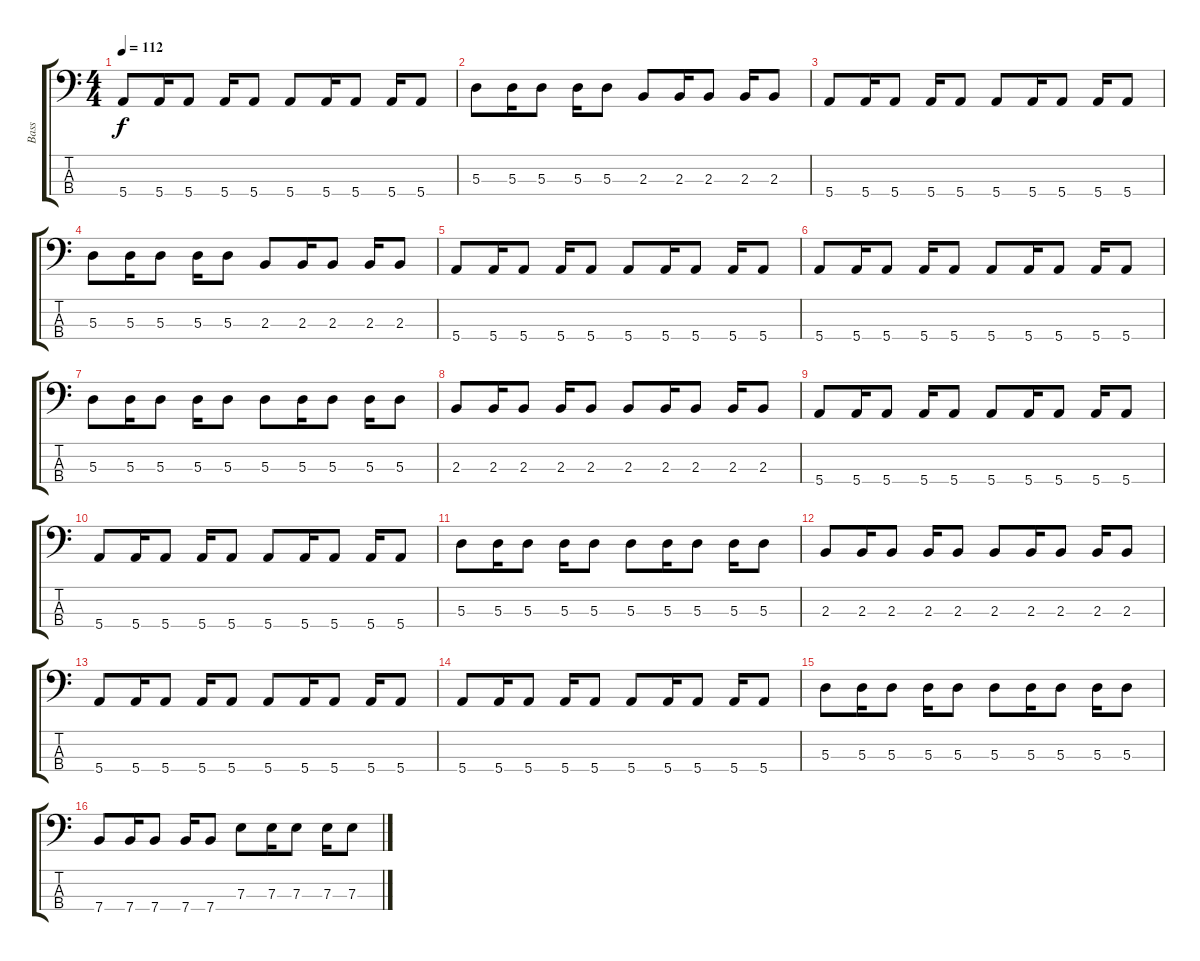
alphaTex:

\track ("Bass" "Bass") {instrument electricbasspick}
\staff {score tabs}
\tuning (G2 D2 A1 E1) {hide}
\ts (4 4)
\tempo 112
\clef f4
\ks c
5.4.8{dy f instrument electricbasspick} 5.4.16 5.4.8 5.4.16 5.4.8 5.4.8 5.4.16 5.4.8 5.4.16 5.4.8 |
5.3.8 5.3.16 5.3.8 5.3.16 5.3.8 2.3.8 2.3.16 2.3.8 2.3.16 2.3.8 |
5.4.8 5.4.16 5.4.8 5.4.16 5.4.8 5.4.8 5.4.16 5.4.8 5.4.16 5.4.8 |
5.3.8 5.3.16 5.3.8 5.3.16 5.3.8 2.3.8 2.3.16 2.3.8 2.3.16 2.3.8 |
5.4.8 5.4.16 5.4.8 5.4.16 5.4.8 5.4.8 5.4.16 5.4.8 5.4.16 5.4.8 |
5.4.8 5.4.16 5.4.8 5.4.16 5.4.8 5.4.8 5.4.16 5.4.8 5.4.16 5.4.8 |
5.3.8 5.3.16 5.3.8 5.3.16 5.3.8 5.3.8 5.3.16 5.3.8 5.3.16 5.3.8 |
2.3.8 2.3.16 2.3.8 2.3.16 2.3.8 2.3.8 2.3.16 2.3.8 2.3.16 2.3.8 |
5.4.8 5.4.16 5.4.8 5.4.16 5.4.8 5.4.8 5.4.16 5.4.8 5.4.16 5.4.8 |
5.4.8 5.4.16 5.4.8 5.4.16 5.4.8 5.4.8 5.4.16 5.4.8 5.4.16 5.4.8 |
5.3.8 5.3.16 5.3.8 5.3.16 5.3.8 5.3.8 5.3.16 5.3.8 5.3.16 5.3.8 |
2.3.8 2.3.16 2.3.8 2.3.16 2.3.8 2.3.8 2.3.16 2.3.8 2.3.16 2.3.8 |
5.4.8 5.4.16 5.4.8 5.4.16 5.4.8 5.4.8 5.4.16 5.4.8 5.4.16 5.4.8 |
5.4.8 5.4.16 5.4.8 5.4.16 5.4.8 5.4.8 5.4.16 5.4.8 5.4.16 5.4.8 |
5.3.8 5.3.16 5.3.8 5.3.16 5.3.8 5.3.8 5.3.16 5.3.8 5.3.16 5.3.8 |
7.4.8 7.4.16 7.4.8 7.4.16 7.4.8 7.3.8 7.3.16 7.3.8 7.3.16 7.3.8
